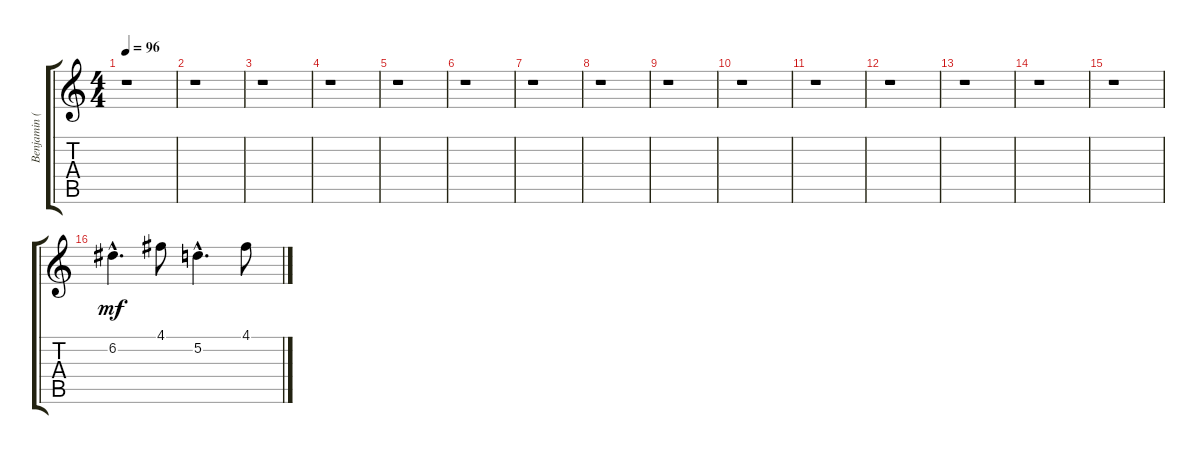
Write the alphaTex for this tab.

\track ("Benjamin (KeybHigh)" "Benjamin (") {instrument churchorgan}
\staff {score tabs}
\tuning (D5 A4 F4 C4 G3 D3) {hide}
\ts (4 4)
\tempo 96
\clef g2
\ks c
r.1{dy f} |
r.1 |
r.1 |
r.1 |
r.1 |
r.1 |
r.1 |
r.1 |
r.1 |
r.1 |
r.1 |
r.1 |
r.1 |
r.1 |
r.1 |
6.2{hac}.4{d dy mf} 4.1.8 5.2{hac}.4{d} 4.1.8
